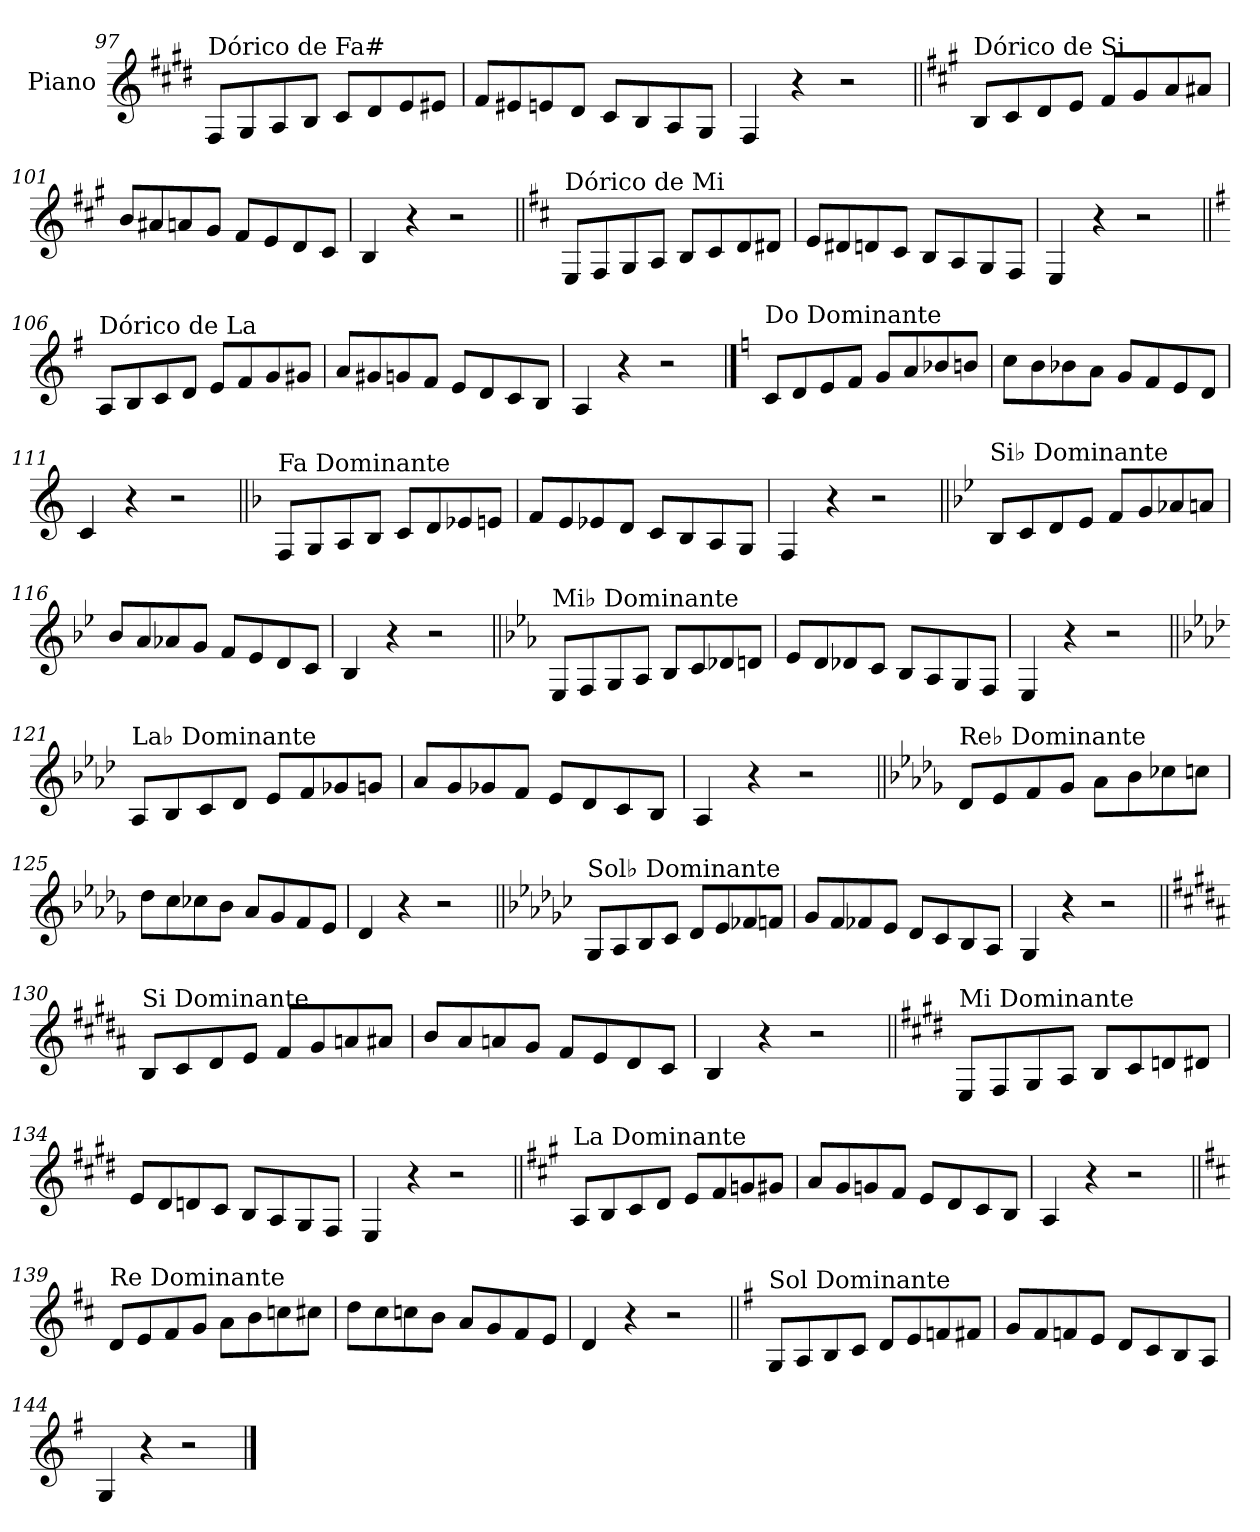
**kern
*part1
*staff1
*I"Piano
*I'Pno.
!!LO:LB:g=z
*clefG2
*k[f#c#g#d#]
=97
!LO:TX:a:t=Dórico de Fa#
8F#/L
8G#/
8A/
8B/J
8c#/L
8d#/
8e/
8e#X/J
=98
8f#/L
8e#X/
8en/
8d#/J
8c#/L
8B/
8A/
8G#/J
=99
4F#/
4r
2r
=100||
*k[f#c#g#]
!LO:TX:a:t=Dórico de Si
8B/L
8c#/
8d/
8e/J
8f#/L
8g#/
8a/
8a#X/J
=101
8b/L
8a#X/
8an/
8g#/J
8f#/L
8e/
8d/
8c#/J
=102
4B/
4r
2r
!!LO:LB:g=z
=103||
*k[f#c#]
!LO:TX:a:t=Dórico de Mi
8E/L
8F#/
8G/
8A/J
8B/L
8c#/
8d/
8d#X/J
=104
8e/L
8d#X/
8dn/
8c#/J
8B/L
8A/
8G/
8F#/J
=105
4E/
4r
2r
=106||
*k[f#]
!LO:TX:a:t=Dórico de La
8A/L
8B/
8c/
8d/J
8e/L
8f#/
8g/
8g#X/J
=107
8a/L
8g#X/
8gn/
8f#/J
8e/L
8d/
8c/
8B/J
=108
4A/
4r
2r
!!LO:PB:g=z
==109
*k[]
!LO:TX:a:t=Do Dominante
8c/L
8d/
8e/
8f/J
8g/L
8a/
8b-X/
8bn/J
=110
8cc\L
8b\
8b-X\
8a\J
8g/L
8f/
8e/
8d/J
=111
4c/
4r
2r
=112||
*k[b-]
!LO:TX:a:t=Fa Dominante
8F/L
8G/
8A/
8B-/J
8c/L
8d/
8e-X/
8en/J
=113
8f/L
8e/
8e-X/
8d/J
8c/L
8B-/
8A/
8G/J
=114
4F/
4r
2r
!!LO:LB:g=z
=115||
*k[b-e-]
!LO:TX:a:t=Si♭ Dominante
8B-/L
8c/
8d/
8e-/J
8f/L
8g/
8a-X/
8an/J
=116
8b-/L
8a/
8a-X/
8g/J
8f/L
8e-/
8d/
8c/J
=117
4B-/
4r
2r
=118||
*k[b-e-a-]
!LO:TX:a:t=Mi♭ Dominante
8E-/L
8F/
8G/
8A-/J
8B-/L
8c/
8d-X/
8dn/J
=119
8e-/L
8d/
8d-X/
8c/J
8B-/L
8A-/
8G/
8F/J
=120
4E-/
4r
2r
!!LO:LB:g=z
=121||
*k[b-e-a-d-]
!LO:TX:a:t=La♭ Dominante
8A-/L
8B-/
8c/
8d-/J
8e-/L
8f/
8g-X/
8gn/J
=122
8a-/L
8g/
8g-X/
8f/J
8e-/L
8d-/
8c/
8B-/J
=123
4A-/
4r
2r
=124||
*k[b-e-a-d-g-]
!LO:TX:a:t=Re♭ Dominante
8d-/L
8e-/
8f/
8g-/J
8a-\L
8b-\
8cc-X\
8ccn\J
=125
8dd-\L
8cc\
8cc-X\
8b-\J
8a-/L
8g-/
8f/
8e-/J
=126
4d-/
4r
2r
!!LO:LB:g=z
=127||
*k[b-e-a-d-g-c-]
!LO:TX:a:t=Sol♭ Dominante
8G-/L
8A-/
8B-/
8c-/J
8d-/L
8e-/
8f-X/
8fn/J
=128
8g-/L
8f/
8f-X/
8e-/J
8d-/L
8c-/
8B-/
8A-/J
=129
4G-/
4r
2r
=130||
*k[f#c#g#d#a#]
!LO:TX:a:t=Si Dominante
8B/L
8c#/
8d#/
8e/J
8f#/L
8g#/
8an/
8a#X/J
=131
8b/L
8a#/
8an/
8g#/J
8f#/L
8e/
8d#/
8c#/J
=132
4B/
4r
2r
!!LO:LB:g=z
=133||
*k[f#c#g#d#]
!LO:TX:a:t=Mi Dominante
8E/L
8F#/
8G#/
8A/J
8B/L
8c#/
8dn/
8d#X/J
=134
8e/L
8d#/
8dn/
8c#/J
8B/L
8A/
8G#/
8F#/J
=135
4E/
4r
2r
=136||
*k[f#c#g#]
!LO:TX:a:t=La Dominante
8A/L
8B/
8c#/
8d/J
8e/L
8f#/
8gn/
8g#X/J
=137
8a/L
8g#/
8gn/
8f#/J
8e/L
8d/
8c#/
8B/J
=138
4A/
4r
2r
!!LO:LB:g=z
=139||
*k[f#c#]
!LO:TX:a:t=Re Dominante
8d/L
8e/
8f#/
8g/J
8a\L
8b\
8ccn\
8cc#X\J
=140
8dd\L
8cc#\
8ccn\
8b\J
8a/L
8g/
8f#/
8e/J
=141
4d/
4r
2r
=142||
*k[f#]
!LO:TX:a:t=Sol Dominante
8G/L
8A/
8B/
8c/J
8d/L
8e/
8fn/
8f#X/J
=143
8g/L
8f#/
8fn/
8e/J
8d/L
8c/
8B/
8A/J
=144
4G/
4r
2r
==
*-
